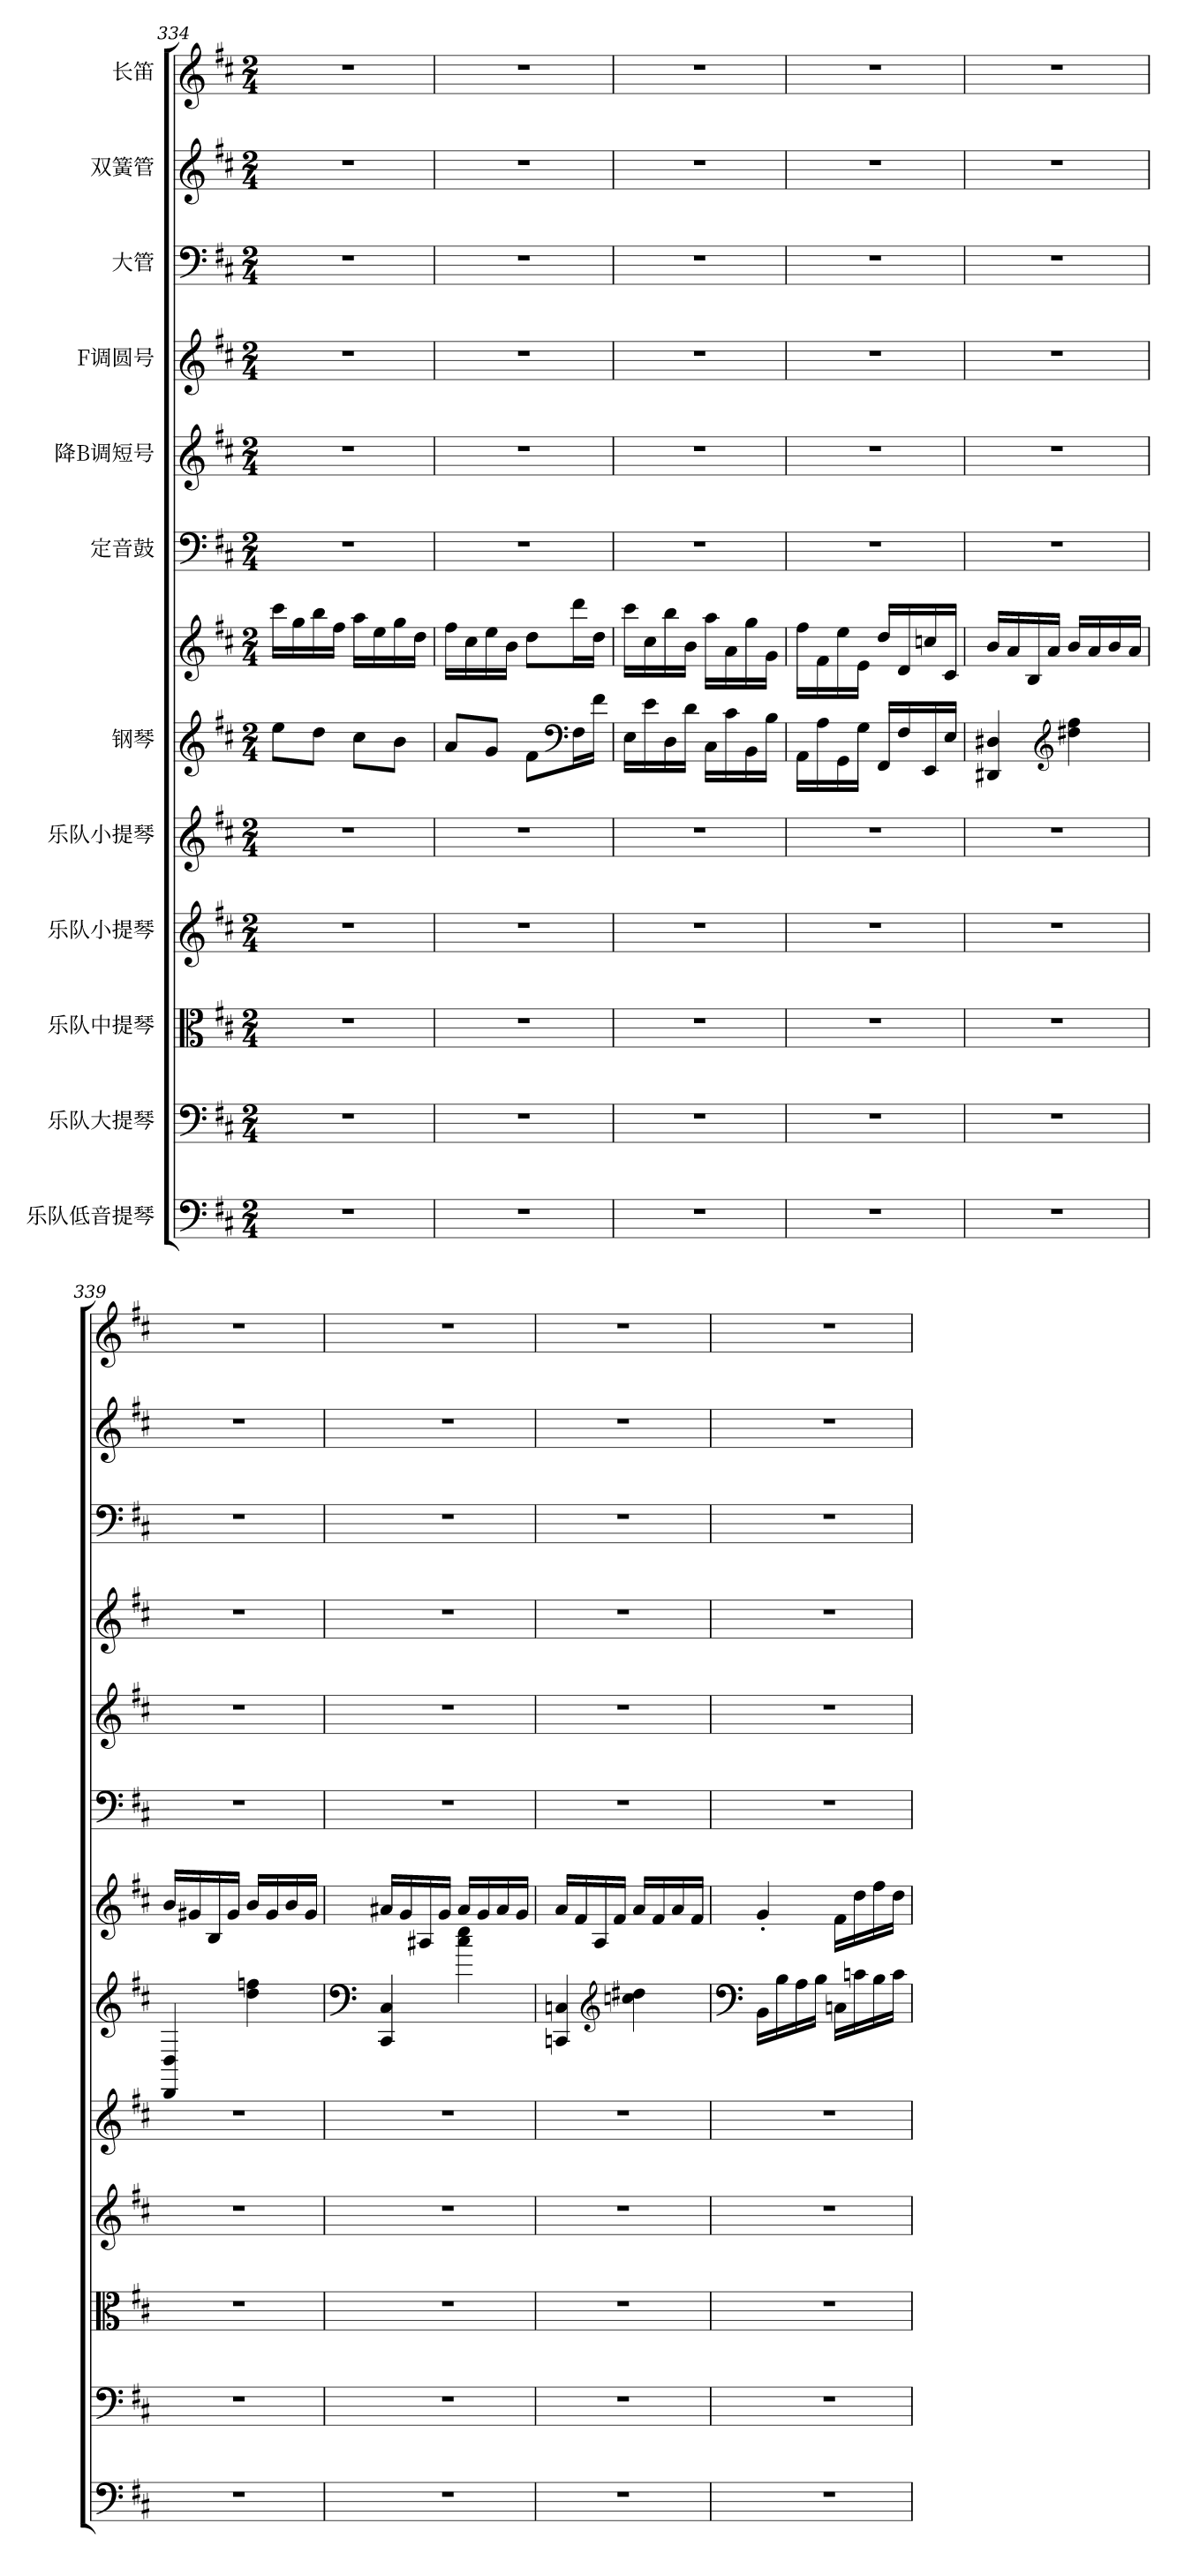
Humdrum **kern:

**kern	**kern	**kern	**kern	**kern	**kern	**kern	**kern	**kern	**kern	**kern	**kern	**kern
*part12	*part11	*part10	*part9	*part8	*part7	*part7	*part6	*part5	*part4	*part3	*part2	*part1
*staff13	*staff12	*staff11	*staff10	*staff9	*staff8	*staff7	*staff6	*staff5	*staff4	*staff3	*staff2	*staff1
*I"乐队低音提琴	*I"乐队大提琴	*I"乐队中提琴	*I"乐队小提琴	*I"乐队小提琴	*I"钢琴	*	*I"定音鼓	*I"降B调短号	*I"F调圆号	*I"大管	*I"双簧管	*I"长笛
*clefF4	*clefF4	*clefC3	*clefG2	*clefG2	*clefG2	*clefG2	*clefF4	*clefG2	*clefG2	*clefF4	*clefG2	*clefG2
*ITrd7c12	*	*	*	*	*	*	*	*ITrd1c2	*ITrd4c7	*	*	*
*k[f#c#]	*k[f#c#]	*k[f#c#]	*k[f#c#]	*k[f#c#]	*k[f#c#]	*k[f#c#]	*k[f#c#]	*k[]	*k[f#]	*k[f#c#]	*k[f#c#]	*k[f#c#]
*M2/4	*M2/4	*M2/4	*M2/4	*M2/4	*M2/4	*M2/4	*M2/4	*M2/4	*M2/4	*M2/4	*M2/4	*M2/4
=334	=334	=334	=334	=334	=334	=334	=334	=334	=334	=334	=334	=334
2r	2r	2r	2r	2r	8ee\L	16ccc#\LL	2r	2r	2r	2r	2r	2r
.	.	.	.	.	.	16gg\	.	.	.	.	.	.
.	.	.	.	.	8dd\J	16bb\	.	.	.	.	.	.
.	.	.	.	.	.	16ff#\JJ	.	.	.	.	.	.
.	.	.	.	.	8cc#\L	16aa\LL	.	.	.	.	.	.
.	.	.	.	.	.	16ee\	.	.	.	.	.	.
.	.	.	.	.	8b\J	16gg\	.	.	.	.	.	.
.	.	.	.	.	.	16dd\JJ	.	.	.	.	.	.
=335	=335	=335	=335	=335	=335	=335	=335	=335	=335	=335	=335	=335
2r	2r	2r	2r	2r	8a/L	16ff#\LL	2r	2r	2r	2r	2r	2r
.	.	.	.	.	.	16cc#\	.	.	.	.	.	.
.	.	.	.	.	8g/J	16ee\	.	.	.	.	.	.
.	.	.	.	.	.	16b\JJ	.	.	.	.	.	.
.	.	.	.	.	8f#\L	8dd\L	.	.	.	.	.	.
*	*	*	*	*	*clefF4	*	*	*	*	*	*	*
.	.	.	.	.	16F#\L	16ddd\L	.	.	.	.	.	.
.	.	.	.	.	16f#\JJ	16dd\JJ	.	.	.	.	.	.
=336	=336	=336	=336	=336	=336	=336	=336	=336	=336	=336	=336	=336
2r	2r	2r	2r	2r	16E\LL	16ccc#\LL	2r	2r	2r	2r	2r	2r
.	.	.	.	.	16e\	16cc#\	.	.	.	.	.	.
.	.	.	.	.	16D\	16bb\	.	.	.	.	.	.
.	.	.	.	.	16d\JJ	16b\JJ	.	.	.	.	.	.
.	.	.	.	.	16C#\LL	16aa\LL	.	.	.	.	.	.
.	.	.	.	.	16c#\	16a\	.	.	.	.	.	.
.	.	.	.	.	16BB\	16gg\	.	.	.	.	.	.
.	.	.	.	.	16B\JJ	16g\JJ	.	.	.	.	.	.
!!LO:PB:g=z
=337	=337	=337	=337	=337	=337	=337	=337	=337	=337	=337	=337	=337
2r	2r	2r	2r	2r	16AA\LL	16ff#\LL	2r	2r	2r	2r	2r	2r
.	.	.	.	.	16A\	16f#\	.	.	.	.	.	.
.	.	.	.	.	16GG\	16ee\	.	.	.	.	.	.
.	.	.	.	.	16G\JJ	16e\JJ	.	.	.	.	.	.
.	.	.	.	.	16FF#/LL	16dd/LL	.	.	.	.	.	.
.	.	.	.	.	16F#/	16d/	.	.	.	.	.	.
.	.	.	.	.	16EE/	16ccn/	.	.	.	.	.	.
.	.	.	.	.	16E/JJ	16c#/JJ	.	.	.	.	.	.
=338	=338	=338	=338	=338	=338	=338	=338	=338	=338	=338	=338	=338
2r	2r	2r	2r	2r	4DD#X/ 4D#X/	16b/LL	2r	2r	2r	2r	2r	2r
.	.	.	.	.	.	16a/	.	.	.	.	.	.
.	.	.	.	.	.	16B/	.	.	.	.	.	.
.	.	.	.	.	.	16a/JJ	.	.	.	.	.	.
*	*	*	*	*	*clefG2	*	*	*	*	*	*	*
.	.	.	.	.	4dd#X\ 4ff#\	16b/LL	.	.	.	.	.	.
.	.	.	.	.	.	16a/	.	.	.	.	.	.
.	.	.	.	.	.	16b/	.	.	.	.	.	.
.	.	.	.	.	.	16a/JJ	.	.	.	.	.	.
=339	=339	=339	=339	=339	=339	=339	=339	=339	=339	=339	=339	=339
2r	2r	2r	2r	2r	4DD/ 4D/	16b/LL	2r	2r	2r	2r	2r	2r
.	.	.	.	.	.	16g#X/	.	.	.	.	.	.
.	.	.	.	.	.	16B/	.	.	.	.	.	.
.	.	.	.	.	.	16g#/JJ	.	.	.	.	.	.
.	.	.	.	.	4dd\ 4ffn\	16b/LL	.	.	.	.	.	.
.	.	.	.	.	.	16g#/	.	.	.	.	.	.
.	.	.	.	.	.	16b/	.	.	.	.	.	.
.	.	.	.	.	.	16g#/JJ	.	.	.	.	.	.
=340	=340	=340	=340	=340	=340	=340	=340	=340	=340	=340	=340	=340
*	*	*	*	*	*clefF4	*	*	*	*	*	*	*
2r	2r	2r	2r	2r	4CC#/ 4C#/	16a#X/LL	2r	2r	2r	2r	2r	2r
.	.	.	.	.	.	16g/	.	.	.	.	.	.
.	.	.	.	.	.	16A#X/	.	.	.	.	.	.
.	.	.	.	.	.	16g/JJ	.	.	.	.	.	.
.	.	.	.	.	4cc#\ 4ee\	16a#/LL	.	.	.	.	.	.
.	.	.	.	.	.	16g/	.	.	.	.	.	.
.	.	.	.	.	.	16a#/	.	.	.	.	.	.
.	.	.	.	.	.	16g/JJ	.	.	.	.	.	.
!!LO:PB:g=z
=341	=341	=341	=341	=341	=341	=341	=341	=341	=341	=341	=341	=341
2r	2r	2r	2r	2r	4CCn/ 4Cn/	16a/LL	2r	2r	2r	2r	2r	2r
.	.	.	.	.	.	16f#/	.	.	.	.	.	.
.	.	.	.	.	.	16A/	.	.	.	.	.	.
.	.	.	.	.	.	16f#/JJ	.	.	.	.	.	.
*	*	*	*	*	*clefG2	*	*	*	*	*	*	*
.	.	.	.	.	4ccn\ 4dd#X\	16a/LL	.	.	.	.	.	.
.	.	.	.	.	.	16f#/	.	.	.	.	.	.
.	.	.	.	.	.	16a/	.	.	.	.	.	.
.	.	.	.	.	.	16f#/JJ	.	.	.	.	.	.
=342	=342	=342	=342	=342	=342	=342	=342	=342	=342	=342	=342	=342
*	*	*	*	*	*clefF4	*	*	*	*	*	*	*
2r	2r	2r	2r	2r	16BB\LL	4g'/	2r	2r	2r	2r	2r	2r
.	.	.	.	.	16B\	.	.	.	.	.	.	.
.	.	.	.	.	16A\	.	.	.	.	.	.	.
.	.	.	.	.	16B\JJ	.	.	.	.	.	.	.
.	.	.	.	.	16Cn\LL	16f#\LL	.	.	.	.	.	.
.	.	.	.	.	16cn\	16dd\	.	.	.	.	.	.
.	.	.	.	.	16B\	16ff#\	.	.	.	.	.	.
.	.	.	.	.	16c\JJ	16dd\JJ	.	.	.	.	.	.
=	=	=	=	=	=	=	=	=	=	=	=	=
*-	*-	*-	*-	*-	*-	*-	*-	*-	*-	*-	*-	*-
